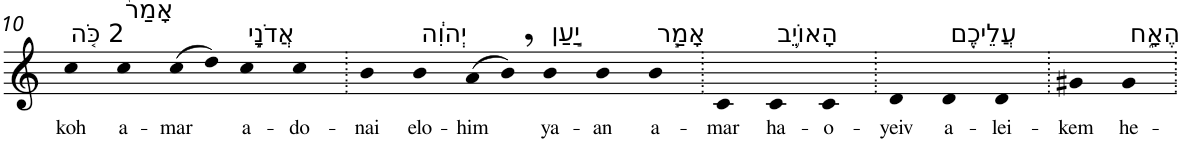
**kern	**text
*part1	*part1
*staff1	*staff1
*I"Piano	*
*I'Pno	*
!!LO:PB:g=z
*clefG2	*
*k[]	*
=10	=10
!LO:TX:a:t=2 כֹּ֤ה	!
!	!LO:LY:b
4cc	koh
!LO:TX:a:t=אָמַר֙	!
!	!LO:LY:b
4cc	a-
!	!LO:LY:b
(>8cc	-mar
8dd)	.
!LO:TX:a:t=אֲדֹנָ֣י	!
!	!LO:LY:b
4cc	a-
!	!LO:LY:b
4cc	-do-
=11.	=11.
!	!LO:LY:b
4b	-nai
!LO:TX:a:t=יְהוִ֔ה	!
!	!LO:LY:b
4b	elo-
!	!LO:LY:b
(>8a	-him
8b,)	.
!LO:TX:a:t=יַ֣עַן	!
!	!LO:LY:b
4b	ya-
!	!LO:LY:b
4b	-an
!LO:TX:a:t=אָמַ֧ר	!
!	!LO:LY:b
4b	a-
=12.	=12.
!	!LO:LY:b
4c	-mar
!LO:TX:a:t=הָאוֹיֵ֛ב	!
!	!LO:LY:b
4c	ha-
!	!LO:LY:b
4c	-o-
=13.	=13.
!	!LO:LY:b
4d	-yeiv
!LO:TX:a:t=עֲלֵיכֶ֖ם	!
!	!LO:LY:b
4d	a-
!	!LO:LY:b
4d	-lei-
=14.	=14.
!	!LO:LY:b
4g#X	-kem
!LO:TX:a:t=הֶאָ֑ח	!
!	!LO:LY:b
4g#	he-
=.	=.
*-	*-
